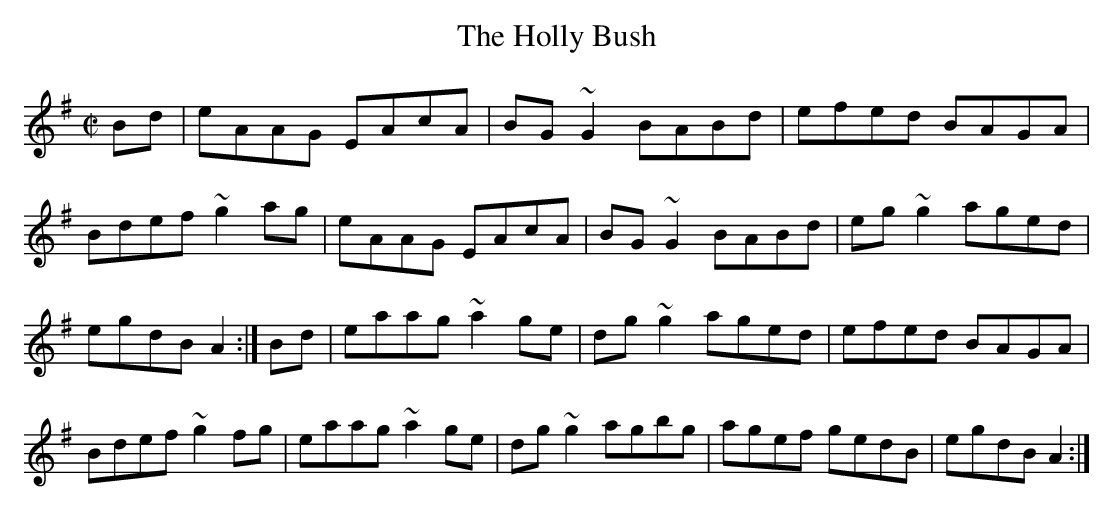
X:1
T:Holly Bush, The
E:9
M:C|
K:ADor
Bd|eAAG EAcA|BG ~G2 BABd|efed BAGA|Bdef ~g2ag|\
eAAG EAcA|BG~G2 BABd|eg~g2 aged|egdB A2:|\
Bd|eaag ~a2ge|dg~g2 aged|efed BAGA|Bdef ~g2fg|\
eaag ~a2 ge|dg~g2 agbg|agef gedB|egdB A2:|**


\vfill\eject
